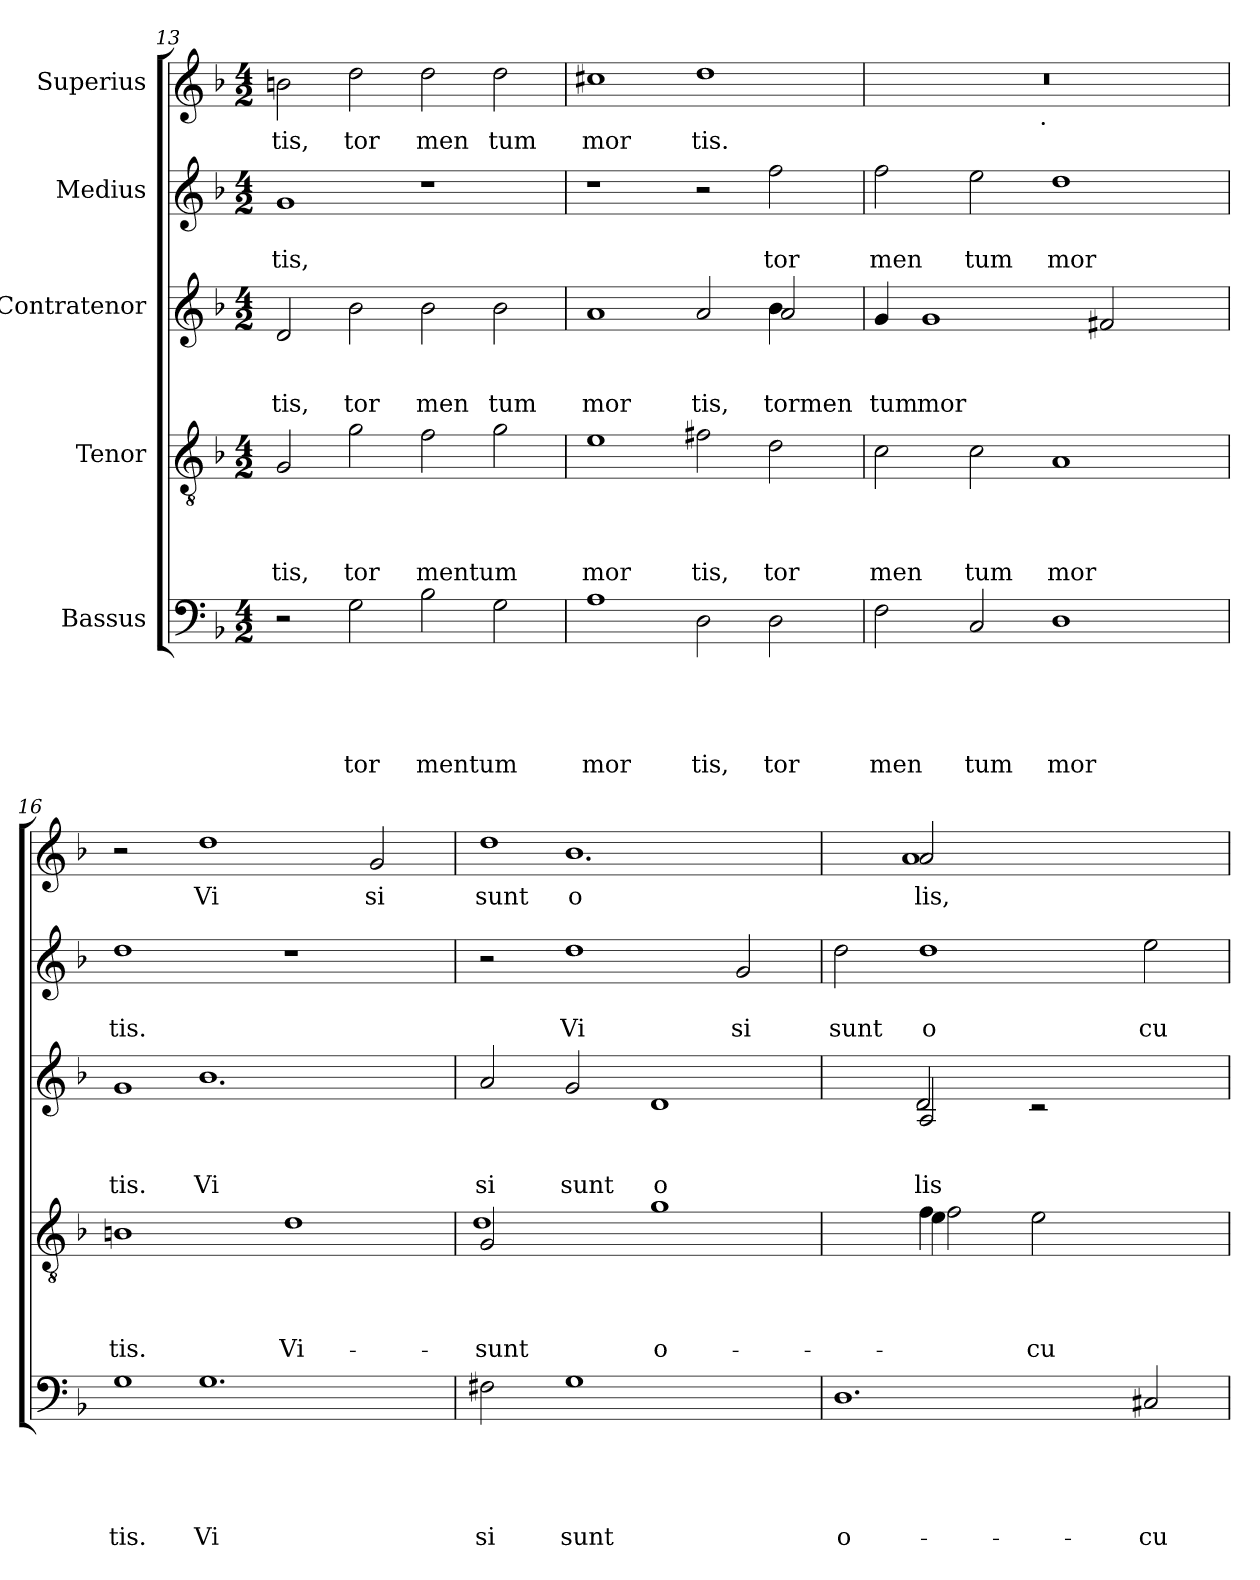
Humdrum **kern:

**kern	**text	**text	**text	**text	**text	**kern	**text	**text	**text	**text	**kern	**text	**text	**text	**kern	**text	**text	**kern	**text
*part5	*part5	*part5	*part5	*part5	*part5	*part4	*part4	*part4	*part4	*part4	*part3	*part3	*part3	*part3	*part2	*part2	*part2	*part1	*part1
*staff5	*staff5	*staff5	*staff5	*staff5	*staff5	*staff4	*staff4	*staff4	*staff4	*staff4	*staff3	*staff3	*staff3	*staff3	*staff2	*staff2	*staff2	*staff1	*staff1
*I"Bassus	*	*	*	*	*	*I"Tenor	*	*	*	*	*I"Contratenor	*	*	*	*I"Medius	*	*	*I"Superius	*
*clefF4	*	*	*	*	*	*clefGv2	*	*	*	*	*clefG2	*	*	*	*clefG2	*	*	*clefG2	*
*k[b-]	*	*	*	*	*	*k[b-]	*	*	*	*	*k[b-]	*	*	*	*k[b-]	*	*	*k[b-]	*
*F:	*	*	*	*	*	*F:	*	*	*	*	*F:	*	*	*	*F:	*	*	*F:	*
*M4/2	*	*	*	*	*	*M4/2	*	*	*	*	*M4/2	*	*	*	*M4/2	*	*	*M4/2	*
=13	=13	=13	=13	=13	=13	=13	=13	=13	=13	=13	=13	=13	=13	=13	=13	=13	=13	=13	=13
!	!	!	!	!	!	!	!	!	!	!LO:LY:b	!	!	!	!LO:LY:b	!	!	!LO:LY:b	!	!LO:LY:b
2r	.	.	.	.	.	2G/	.	.	.	tis,	2d/	.	.	tis,	1g	.	tis,	2bn\	tis,
!	!	!	!	!	!LO:LY:b	!	!	!	!	!LO:LY:b	!	!	!	!LO:LY:b	!	!	!	!	!LO:LY:b
2G\	.	.	.	.	tor	2g\	.	.	.	tor	2b-\	.	.	tor	.	.	.	2dd\	tor
!	!	!	!	!	!LO:LY:b	!	!	!	!	!LO:LY:b	!	!	!	!LO:LY:b	!	!	!	!	!LO:LY:b
2B-\	.	.	.	.	mentum	2f\	.	.	.	mentum	2b-\	.	.	men	1r	.	.	2dd\	men
!	!	!	!	!	!	!	!	!	!	!	!	!	!	!LO:LY:b	!	!	!	!	!LO:LY:b
2G\	.	.	.	.	.	2g\	.	.	.	.	2b-\	.	.	tum	.	.	.	2dd\	tum
=14	=14	=14	=14	=14	=14	=14	=14	=14	=14	=14	=14	=14	=14	=14	=14	=14	=14	=14	=14
!	!	!	!	!	!LO:LY:b	!	!	!	!	!LO:LY:b	!	!	!	!LO:LY:b	!	!	!	!	!LO:LY:b
*	*	*	*	*	*	*	*	*	*	*	*^	*	*	*	*	*	*	*	*
1A	.	.	.	.	mor	1e	.	.	.	mor	1a	1.ryy	.	.	mor	1r	.	.	1cc#X	mor
!	!	!	!	!	!LO:LY:b	!	!	!	!	!LO:LY:b	!	!	!	!	!LO:LY:b	!	!	!	!	!LO:LY:b
2D\	.	.	.	.	tis,	2f#X\	.	.	.	tis,	2a/	.	.	.	tis,	2r	.	.	1dd	tis.
!	!	!	!	!	!LO:LY:b	!	!	!	!	!LO:LY:b	!	!	!	!	!LO:LY:b	!	!	!LO:LY:b	!	!
2D\	.	.	.	.	tor	2d\	.	.	.	tor	4b-\	2a/	.	.	tormen	2ff\	.	tor	.	.
.	.	.	.	.	.	.	.	.	.	.	4ryy	.	.	.	.	.	.	.	.	.
*	*	*	*	*	*	*	*	*	*	*	*v	*v	*	*	*	*	*	*	*	*
=15	=15	=15	=15	=15	=15	=15	=15	=15	=15	=15	=15	=15	=15	=15	=15	=15	=15	=15	=15
!	!	!	!	!	!LO:LY:b	!	!	!	!	!LO:LY:b	!	!	!	!LO:LY:b	!	!	!LO:LY:b	!	!
*	*	*	*	*	*	*	*	*	*	*	*	*	*	*	*	*	*	*^	*
2F\	.	.	.	.	men	2c\	.	.	.	men	4g/	.	.	tum	2ff\	.	men	0r	2ryy	.
!	!	!	!	!	!	!	!	!	!	!	!	!	!	!LO:LY:b	!	!	!	!	!	!
.	.	.	.	.	.	.	.	.	.	.	1g	.	.	mor	.	.	.	.	.	.
!	!	!	!	!	!LO:LY:b	!	!	!	!	!LO:LY:b	!	!	!	!	!	!	!LO:LY:b	!	!	!
2C/	.	.	.	.	tum	2c\	.	.	.	tum	.	.	.	.	2ee\	.	tum	.	4...ryy	.
!	!	!	!	!	!	!	!	!	!	!	!	!	!	!	!	!	!	!	!LO:TX:b:t=.	!
.	.	.	.	.	.	.	.	.	.	.	.	.	.	.	.	.	.	.	1ryy	.
!	!	!	!	!	!LO:LY:b	!	!	!	!	!LO:LY:b	!	!	!	!	!	!	!LO:LY:b	!	!	!
1D	.	.	.	.	mor	1A	.	.	.	mor	.	.	.	.	1dd	.	mor	.	.	.
.	.	.	.	.	.	.	.	.	.	.	2f#X/	.	.	.	.	.	.	.	.	.
.	.	.	.	.	.	.	.	.	.	.	4ryy	.	.	.	.	.	.	.	.	.
.	.	.	.	.	.	.	.	.	.	.	.	.	.	.	.	.	.	.	32ryy	.
!!LO:LB:g=z
=16	=16	=16	=16	=16	=16	=16	=16	=16	=16	=16	=16	=16	=16	=16	=16	=16	=16	=16	=16	=16
!	!	!	!	!	!LO:LY:b	!	!	!	!	!LO:LY:b	!	!	!	!LO:LY:b	!	!	!LO:LY:b	!	!	!
*^	*	*	*	*	*	*	*	*	*	*	*^	*	*	*	*	*	*	*v	*v	*
1G	2ryy	.	.	.	.	tis.	1Bn	.	.	.	tis.	1g	2ryy	.	.	tis.	1dd	.	tis.	2r	.
!	!	!	!	!	!	!LO:LY:b	!	!	!	!	!	!	!	!	!	!LO:LY:b	!	!	!	!	!LO:LY:b
.	1.G	.	.	.	.	Vi-	.	.	.	.	.	.	1.b-	.	.	Vi	.	.	.	1dd	Vi
!	!	!	!	!	!	!	!	!	!	!	!LO:LY:b	!	!	!	!	!	!	!	!	!	!
1ryy	.	.	.	.	.	.	1d	.	.	.	Vi-	1ryy	.	.	.	.	1r	.	.	.	.
!	!	!	!	!	!	!	!	!	!	!	!	!	!	!	!	!	!	!	!	!	!LO:LY:b
.	.	.	.	.	.	.	.	.	.	.	.	.	.	.	.	.	.	.	.	2g/	si
*v	*v	*	*	*	*	*	*	*	*	*	*	*v	*v	*	*	*	*	*	*	*	*
=17	=17	=17	=17	=17	=17	=17	=17	=17	=17	=17	=17	=17	=17	=17	=17	=17	=17	=17	=17
!	!	!	!	!	!LO:LY:b	!	!	!	!	!LO:LY:b	!	!	!	!	!	!	!	!	!
*	*	*	*	*	*	*^	*	*	*	*	*	*	*	*	*	*	*	*	*
!	!	!	!	!	!	!	!	!	!	!	!LO:LY:b	!	!	!	!LO:LY:b	!	!	!	!	!LO:LY:b
*	*	*	*	*	*	*	*	*	*	*	*	*	*	*	*	*	*	*	*^	*
2F#X\	.	.	.	.	-si	2G/	1d	.	.	.	sunt	2a/	.	.	si	2r	.	.	1dd	2ryy	sunt
!	!	!	!	!	!LO:LY:b	!	!	!	!	!	!	!	!	!	!LO:LY:b	!	!	!LO:LY:b	!	!	!LO:LY:b
1G	.	.	.	.	sunt	1.ryy	.	.	.	.	.	2g/	.	.	sunt	1dd	.	Vi	.	1.b-	o
!	!	!	!	!	!	!	!	!	!	!	!LO:LY:b	!	!	!	!LO:LY:b	!	!	!	!	!	!
.	.	.	.	.	.	.	1g	.	.	.	o-	1d	.	.	o	.	.	.	1ryy	.	.
!	!	!	!	!	!	!	!	!	!	!	!	!	!	!	!	!	!	!LO:LY:b	!	!	!
2ryy	.	.	.	.	.	.	.	.	.	.	.	.	.	.	.	2g/	.	si	.	.	.
*	*	*	*	*	*	*v	*v	*	*	*	*	*	*	*	*	*	*	*	*	*	*
=18	=18	=18	=18	=18	=18	=18	=18	=18	=18	=18	=18	=18	=18	=18	=18	=18	=18	=18	=18	=18
!	!	!	!	!	!LO:LY:b	!	!	!	!	!	!	!	!	!	!	!	!LO:LY:b	!	!	!
*	*	*	*	*	*	*^	*	*	*	*	*^	*	*	*	*	*	*	*	*	*
*	*	*	*	*	*	*	*^	*	*	*	*	*	*	*	*	*	*	*	*	*	*	*
1.D	.	.	.	.	o-	2ryy	2ryy	2ryy	.	.	.	.	2ryy	2ryy	.	.	.	2dd\	.	sunt	2ryy	2ryy	.
!	!	!	!	!	!	!	!	!	!	!	!	!	!	!	!	!	!LO:LY:b	!	!	!	!	!	!
!	!	!	!	!	!	!	!	!	!	!	!	!	!	!	!	!	!LO:LY:b	!	!	!LO:LY:b	!	!	!LO:LY:b
!	!	!	!	!	!	!	!	!	!	!	!	!	!	!	!	!	!	!	!	!	!	!	!LO:LY:b
.	.	.	.	.	.	4f\	4e\	2f\	.	.	.	.	2A/	2d/	.	.	lis	1dd	.	o	2a/	1a	lis,
.	.	.	.	.	.	2ryy	2ryy	.	.	.	.	.	.	.	.	.	.	.	.	.	.	.	.
!	!	!	!	!	!	!	!	!	!	!	!	!LO:LY:b	!	!	!	!	!	!	!	!	!	!	!
.	.	.	.	.	.	.	.	2e\	.	.	.	-cu-	2ryy	2rc	.	.	.	.	.	.	2ryy	.	.
.	.	.	.	.	.	2.ryy	2.ryy	.	.	.	.	.	.	.	.	.	.	.	.	.	.	.	.
!	!	!	!	!	!LO:LY:b	!	!	!	!	!	!	!	!	!	!	!	!	!	!	!LO:LY:b	!	!	!
2C#X/	.	.	.	.	-cu-	.	.	2ryy	.	.	.	.	2ryy	2ryy	.	.	.	2ee\	.	cu	2ryy	2ryy	.
*	*	*	*	*	*	*v	*v	*v	*	*	*	*	*	*	*	*	*	*	*	*	*v	*v	*
*	*	*	*	*	*	*	*	*	*	*	*v	*v	*	*	*	*	*	*	*	*
=	=	=	=	=	=	=	=	=	=	=	=	=	=	=	=	=	=	=	=
*-	*-	*-	*-	*-	*-	*-	*-	*-	*-	*-	*-	*-	*-	*-	*-	*-	*-	*-	*-
